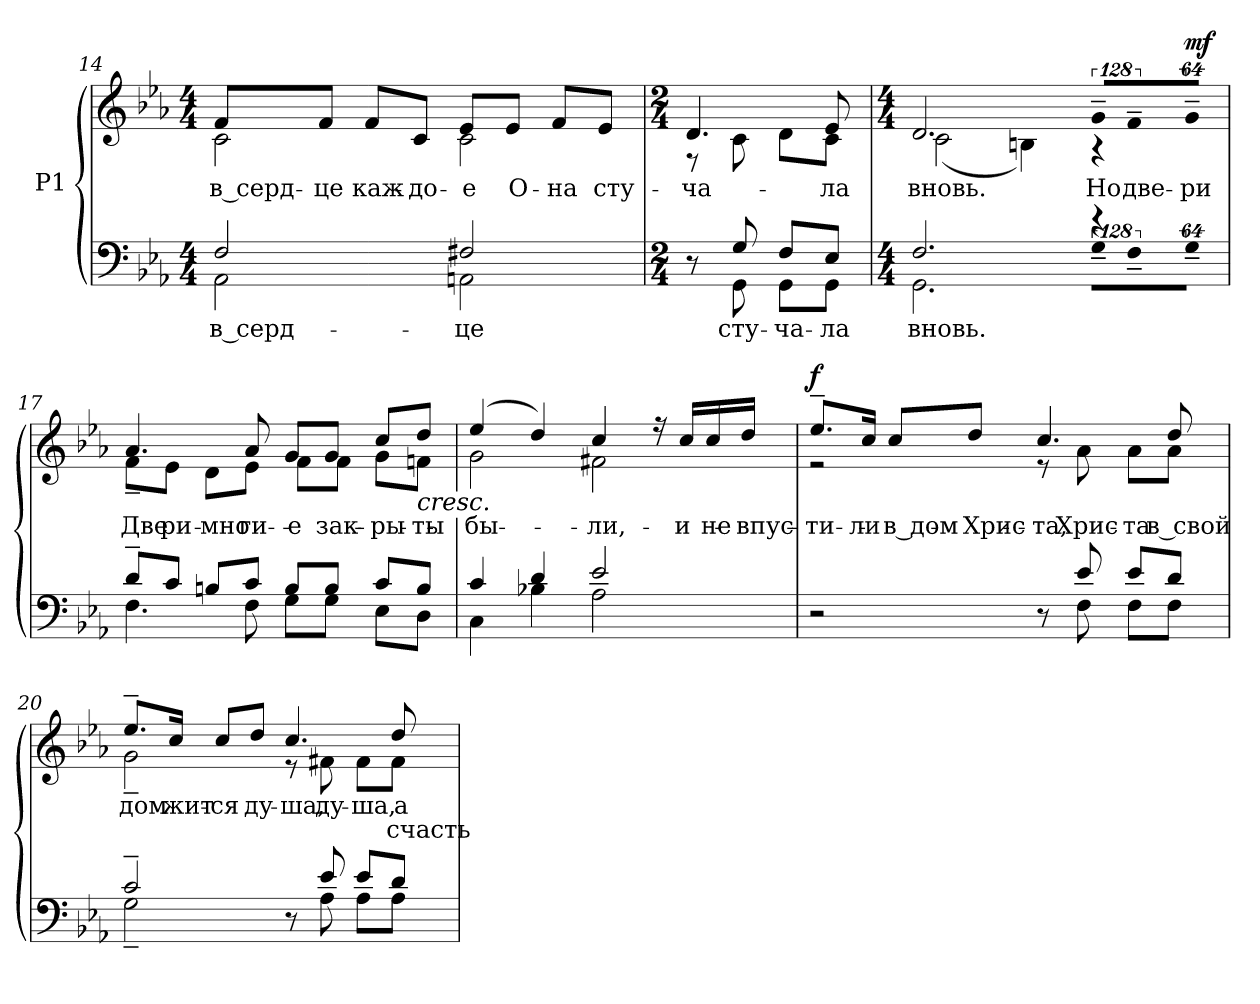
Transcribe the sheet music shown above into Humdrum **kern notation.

**kern	**text	**kern	**text	**text	**dynam
*part1	*part1	*part1	*part1	*part1	*part1
*staff2	*staff2	*staff1	*staff1	*staff1	*staff1/2
*I"P1	*	*	*	*	*
*clefF4	*	*clefG2	*	*	*
*k[b-e-a-]	*	*k[b-e-a-]	*	*	*
*c:	*	*c:	*	*	*
*M4/4	*	*M4/4	*	*	*
=14	=14	=14	=14	=14	=14
!	!LO:LY:a:color=#000000	!	!	!	!
*^	*	*	*	*	*
!	!	!	!	!LO:LY:b:color=#000000	!	!
*	*	*	*^	*	*	*
2Fi/	2AA-i\	в серд-	8fi/L	2ci\	в серд-	.	.
!	!	!	!	!	!LO:LY:b:color=#000000	!	!
.	.	.	8fi/J	.	-це	.	.
!	!	!	!	!	!LO:LY:b:color=#000000	!	!
.	.	.	8fi/L	.	каж-	.	.
!	!	!	!	!	!LO:LY:b:color=#000000	!	!
.	.	.	8ci/J	.	-до-	.	.
!	!	!LO:LY:a:color=#000000	!	!	!	!	!
!	!	!	!	!	!LO:LY:b:color=#000000	!	!
2F#Xi/	2AAni\	-це	8e-i/L	2ci\	-е	.	[ [
!	!	!	!	!	!LO:LY:b:color=#000000	!	!
.	.	.	8e-i/J	.	О-	.	.
!	!	!	!	!	!LO:LY:b:color=#000000	!	!
.	.	.	8fi/L	.	-на	.	.
!	!	!	!	!	!LO:LY:b:color=#000000	!	!
.	.	.	8e-i/J	.	сту-	.	.
!!LO:PB:g=z	!!
=15	=15	=15	=15	=15	=15	=15	=15
*M2/4	*	*	*M2/4	*	*	*	*
!	!	!	!	!	!LO:LY:b:color=#000000	!	!
8r	8ryy	.	4.di/	8r	-ча-	.	.
!	!	!LO:LY:a:color=#000000	!	!	!	!	!
8Gi/	8GGi\	сту-	.	8ci\	.	.	.
!	!	!LO:LY:a:color=#000000	!	!	!	!	!
8Fi/L	8GGi\L	-ча-	.	8di\L	.	.	.
!	!	!LO:LY:a:color=#000000	!	!	!	!	!
!	!	!	!	!	!LO:LY:b:color=#000000	!	!
8E-i/J	8GGi\J	-ла	8e-i/	8ci\J	-ла	.	.
=16	=16	=16	=16	=16	=16	=16	=16
*M4/4	*	*	*M4/4	*	*	*	*
!	!	!LO:LY:a:color=#000000	!	!	!	!	!
!	!	!	!	!	!LO:LY:b:color=#000000	!	!
2.Fi/	2.GGi\	вновь.	2.di/	(2ci\	вновь.	.	.
.	.	.	.	4Bni\)	.	.	.
!	!LO:N:vis=8	!	!LO:N:vis=8	!	!	!	!
!	!	!	!	!	!LO:LY:b:color=#000000	!	!
4r	1024%85G~i\L	.	1024%85g~i/L	4r	Но	.	] ]
!	!LO:N:vis=8	!	!LO:N:vis=8	!	!	!	!
!	!	!	!	!	!LO:LY:b:color=#000000	!	!
.	1024%85F~i\	.	1024%85f~i/	.	две-	.	.
!	!LO:N:vis=8	!	!LO:N:vis=8	!	!	!	!
!	!	!	!	!	!LO:LY:b:color=#000000	!	!
.	512%43G~i\J	.	512%43g~i/J	.	-ри	.	mf
=17	=17	=17	=17	=17	=17	=17	=17
!	!	!	!	!	!LO:LY:b:color=#000000	!	!
!	!	!	!	!	!LO:LY:b:color=#000000	!	!
8d~i/L	4.Fi\	.	4.a-i/	8f~i\L	Две-	.	.
!	!	!	!	!	!LO:LY:b:color=#000000	!	!
8ci/J	.	.	.	8e-i\J	-ри	.	[
!	!	!	!	!	!LO:LY:b:color=#000000	!	!
8Bni/L	.	.	.	8di\L	мно-	.	.
!	!	!	!	!	!LO:LY:b:color=#000000	!	!
!	!	!	!	!	!LO:LY:b:color=#000000	!	!
8ci/J	8Fi\	.	8a-i/	8e-i\J	-ги-	.	.
!	!	!	!	!	!LO:LY:b:color=#000000	!	!
!	!	!	!	!	!LO:LY:b:color=#000000	!	!
8Bi/L	8Gi\L	.	8gi/L	8fi\L	-е	.	.
!	!	!	!	!	!LO:LY:b:color=#000000	!	!
8Bi/J	8Gi\J	.	8gi/J	8fi\J	зак-	.	.
!	!	!	!	!	!LO:LY:b:color=#000000	!	!
8ci/L	8E-i\L	.	8cci/L	8gi\L	-ры-	.	.
!	!	!	!	!	!LO:LY:b:color=#000000	!	!LO:HP:b
8Bi/J	8Di\J	.	8ddi/J	8fni\J	-ты	.	<
=18	=18	=18	=18	=18	=18	=18	=18
!	!	!	!	!	!LO:LY:b:color=#000000	!	!
4ci/	4Ci\	.	(4ee-i/	2gi\	бы-	.	.
4di/	4B-Xi\	.	4ddi/)	.	.	.	.
!	!	!	!	!	!LO:LY:b:color=#000000	!	!
2e-i/	2A-i\	.	4cci/	2f#Xi\	-ли,	.	.
.	.	.	16r	.	.	.	.
!	!	!	!	!	!LO:LY:b:color=#000000	!	!
.	.	.	16cci/LL	.	и	.	.
!	!	!	!	!	!LO:LY:b:color=#000000	!	!
.	.	.	16cci/	.	не	.	.
!	!	!	!	!	!LO:LY:b:color=#000000	!	!
.	.	.	16ddi/JJ	.	впус-	.	.
!!LO:LB:g=z	!!
=19	=19	=19	=19	=19	=19	=19	=19
!	!	!	!	!	!LO:LY:b:color=#000000	!	!
2r	2ryy	.	8.ee-~i/L	2r	-ти-	.	f
!	!	!	!	!	!LO:LY:b:color=#000000	!	!
.	.	.	16cci/Jk	.	-ли	.	.
!	!	!	!	!	!LO:LY:b:color=#000000	!	!
.	.	.	8cci/L	.	в дом	.	.
!	!	!	!	!	!LO:LY:b:color=#000000	!	!
.	.	.	8ddi/J	.	Хрис-	.	.
!	!	!	!	!	!LO:LY:b:color=#000000	!	!
8r	8ryy	.	4.cci/	8r	-та,	.	.
!	!	!	!	!	!LO:LY:b:color=#000000	!	!
8e-i/	8Fi\	.	.	8a-i\	Хрис-	.	.
!	!	!	!	!	!LO:LY:b:color=#000000	!	!
8e-i/L	8Fi\L	.	.	8a-i\L	-та	.	.
!	!	!	!	!	!LO:LY:b:color=#000000	!	!
!	!	!	!	!	!LO:LY:b:color=#000000	!	!
8di/J	8Fi\J	.	8ddi/	8a-i\J	в свой	.	.
=20	=20	=20	=20	=20	=20	=20	=20
!	!	!	!	!	!LO:LY:b:color=#000000	!	!
!	!	!	!	!	!LO:LY:b:color=#000000	!	!
2c~i/	2G~i\	.	8.ee-~i/L	2g~i\	дом	.	.
!	!	!	!	!	!LO:LY:b:color=#000000	!	!
.	.	.	16cci/Jk	.	-жит-	.	.
!	!	!	!	!	!LO:LY:b:color=#000000	!	!
.	.	.	8cci/L	.	-ся	.	.
!	!	!	!	!	!LO:LY:b:color=#000000	!	!
.	.	.	8ddi/J	.	ду-	.	.
!	!	!	!	!	!LO:LY:b:color=#000000	!	!
8r	8ryy	.	4.cci/	8r	-ша,	.	.
!	!	!	!	!	!LO:LY:b:color=#000000	!	!
8e-i/	8A-i\	.	.	8f#Xi\	ду-	.	.
!	!	!	!	!	!LO:LY:b:color=#000000	!	!
8e-i/L	8A-i\L	.	.	8f#i\L	-ша,	.	.
!	!	!	!	!	!LO:LY:b:color=#000000	!	!
!	!	!	!	!	!LO:LY:b:color=#000000	!LO:LY:b:color=#000000	!
8di/J	8A-i\J	.	8ddi/	8f#i\J	а	счасть-	.
*v	*v	*	*	*	*	*	*
*	*	*v	*v	*	*	*
=	=	=	=	=	=
*-	*-	*-	*-	*-	*-
